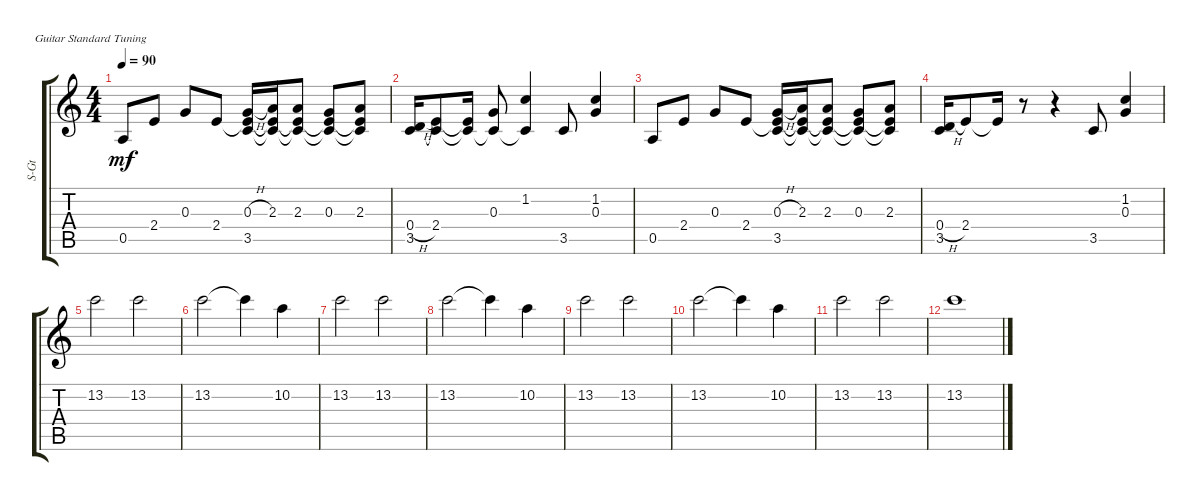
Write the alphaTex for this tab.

\defaultSystemsLayout 4
\bracketExtendMode groupsimilarinstruments
\otherSystemsTrackNameOrientation horizontal
\track ("Steel Guitar" "S-Gt") {instrument acousticguitarsteel}
\staff {score tabs}
\tuning (E4 B3 G3 D3 A2 E2)
\ts (4 4)
\tempo 90
\clef g2
\ks c
0.5.8{dy mf beam Up} 2.4.8{beam Up} 0.3.8{beam Up} 2.4.8{beam Up} (3.5 0.3{h} 2.4{t}).16{beam Up} (2.3 2.4{t} 3.5{t}).16{beam Up} (2.3 2.4{t} 3.5{t}).8{beam Up} (0.3 2.4{t} 3.5{t}).8{beam Up} (2.3 2.4{t} 3.5{t}).8{beam Up} |
(3.5 0.4{h}).16{beam Up} (2.4 3.5{t}).8{beam Up} (2.4{t} 3.5{t}).16{beam Up} (0.3 3.5{t}).8{beam Up} (1.2 3.5{t}).4{beam Up} 3.5.8{beam Up} (1.2 0.3).4{beam Up} |
0.5.8{beam Up} 2.4.8{beam Up} 0.3.8{beam Up} 2.4.8{beam Up} (3.5 0.3{h} 2.4{t}).16{beam Up} (2.3 2.4{t} 3.5{t}).16{beam Up} (2.3 2.4{t} 3.5{t}).8{beam Up} (0.3 2.4{t} 3.5{t}).8{beam Up} (2.3 2.4{t} 3.5{t}).8{beam Up} |
(3.5 0.4{h}).16{beam Up} 2.4.8{beam Up} 2.4{t}.16{beam Up} r.8{beam Up} r.4{beam Up} 3.5.8{beam Up} (1.2 0.3).4{beam Up} |
13.2.2{beam Down} 13.2.2{beam Down} |
13.2.2{beam Down} 13.2{t}.4{beam Down} 10.2.4{beam Down} |
13.2.2{beam Down} 13.2.2{beam Down} |
13.2.2{beam Down} 13.2{t}.4{beam Down} 10.2.4{beam Down} |
13.2.2{beam Down} 13.2.2{beam Down} |
13.2.2{beam Down} 13.2{t}.4{beam Down} 10.2.4{beam Down} |
13.2.2{beam Down} 13.2.2{beam Down} |
13.2.1{beam Down}
